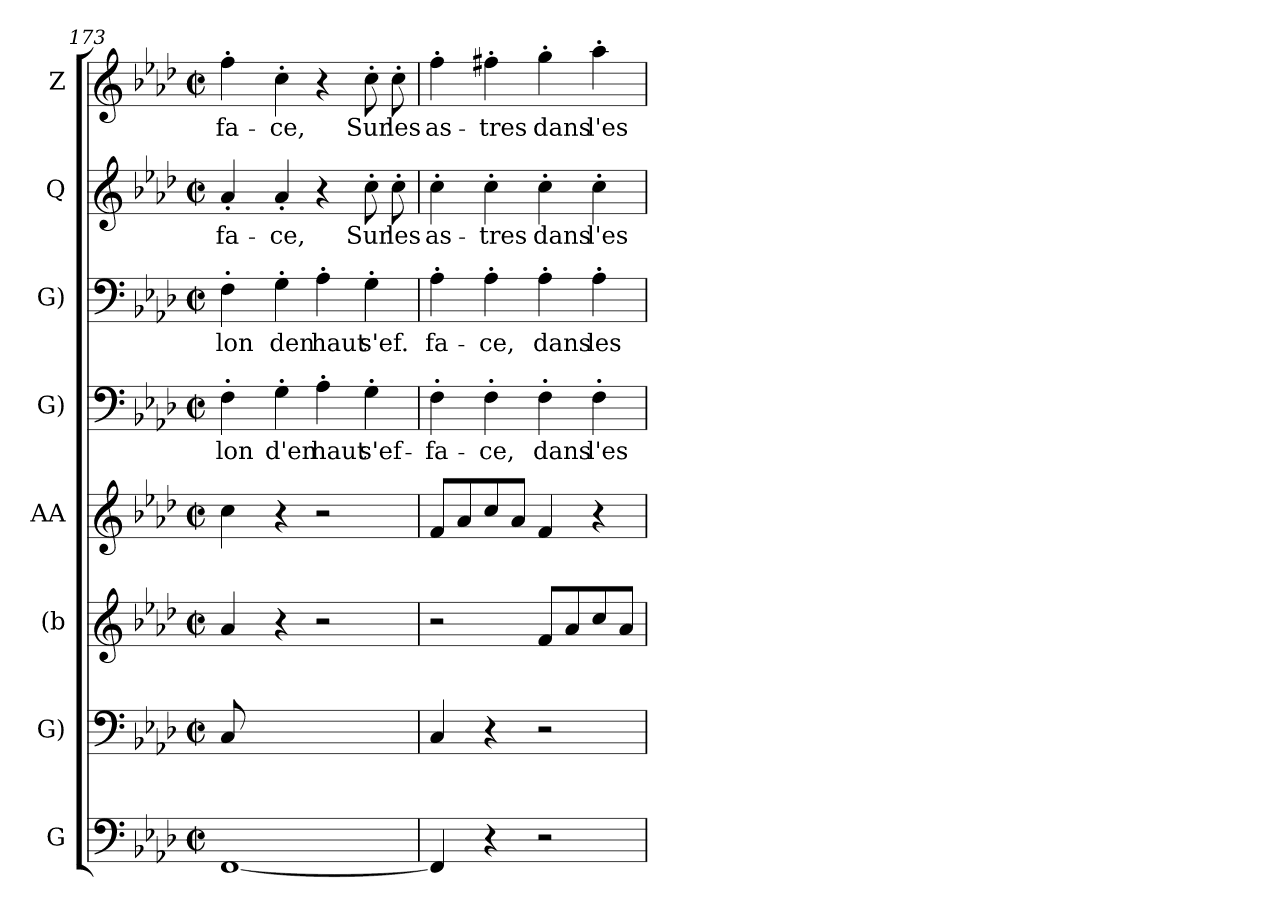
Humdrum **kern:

**kern	**kern	**kern	**kern	**kern	**text	**kern	**text	**kern	**text	**kern	**text
*part8	*part7	*part6	*part5	*part4	*part4	*part3	*part3	*part2	*part2	*part1	*part1
*staff8	*staff7	*staff6	*staff5	*staff4	*staff4	*staff3	*staff3	*staff2	*staff2	*staff1	*staff1
*I"G	*I"G)	*I"(b	*I"AA	*I"G)	*	*I"G)	*	*I"Q	*	*I"Z	*
*clefF4	*clefF4	*clefG2	*clefG2	*clefF4	*	*clefF4	*	*clefG2	*	*clefG2	*
*k[b-e-a-d-]	*k[b-e-a-d-]	*k[b-e-a-d-]	*k[b-e-a-d-]	*k[b-e-a-d-]	*	*k[b-e-a-d-]	*	*k[b-e-a-d-]	*	*k[b-e-a-d-]	*
*M2/2	*M2/2	*M2/2	*M2/2	*M2/2	*	*M2/2	*	*M2/2	*	*M2/2	*
*met(c|)	*met(c|)	*met(c|)	*met(c|)	*met(c|)	*	*met(c|)	*	*met(c|)	*	*met(c|)	*
=173	=173	=173	=173	=173	=173	=173	=173	=173	=173	=173	=173
[1FFi/	8Ci/	4a-i/	4cci\	4F'>i\	lon	4F'>i\	lon	4a-'<i/	fa-	4ff'>i\	fa-
.	2..ryy	.	.	.	.	.	.	.	.	.	.
.	.	4r	4r	4G'>i\	d'en	4G'>i\	den	4a-'<i/	ce,	4cc'>i\	ce,
.	.	2r	2r	4A-'>i\	haut	4A-'>i\	haut	4r	.	4r	.
.	.	.	.	4G'>i\	s'ef-	4G'>i\	s'ef.	8cc'>i\	Sur	8cc'>i\	Sur
.	.	.	.	.	.	.	.	8cc'>i\	les	8cc'>i\	les
=174	=174	=174	=174	=174	=174	=174	=174	=174	=174	=174	=174
4FFi/]	4Ci/	2r	8fi/L	4F'>i\	fa-	4A-'>i\	fa-	4cc'>i\	as-	4ff'>i\	as-
.	.	.	8a-i/	.	.	.	.	.	.	.	.
4r	4r	.	8cci/	4F'>i\	ce,	4A-'>i\	ce,	4cc'>i\	tres	4ff#X'>i\	tres
.	.	.	8a-i/J	.	.	.	.	.	.	.	.
2r	2r	8fi/L	4fi/	4F'>i\	dans	4A-'>i\	dans	4cc'>i\	dans	4gg'>i\	dans
.	.	8a-i/	.	.	.	.	.	.	.	.	.
.	.	8cci/	4r	4F'>i\	l'es	4A-'>i\	les	4cc'>i\	l'es	4aa-'>i\	l'es
.	.	8a-i/J	.	.	.	.	.	.	.	.	.
=	=	=	=	=	=	=	=	=	=	=	=
*-	*-	*-	*-	*-	*-	*-	*-	*-	*-	*-	*-
